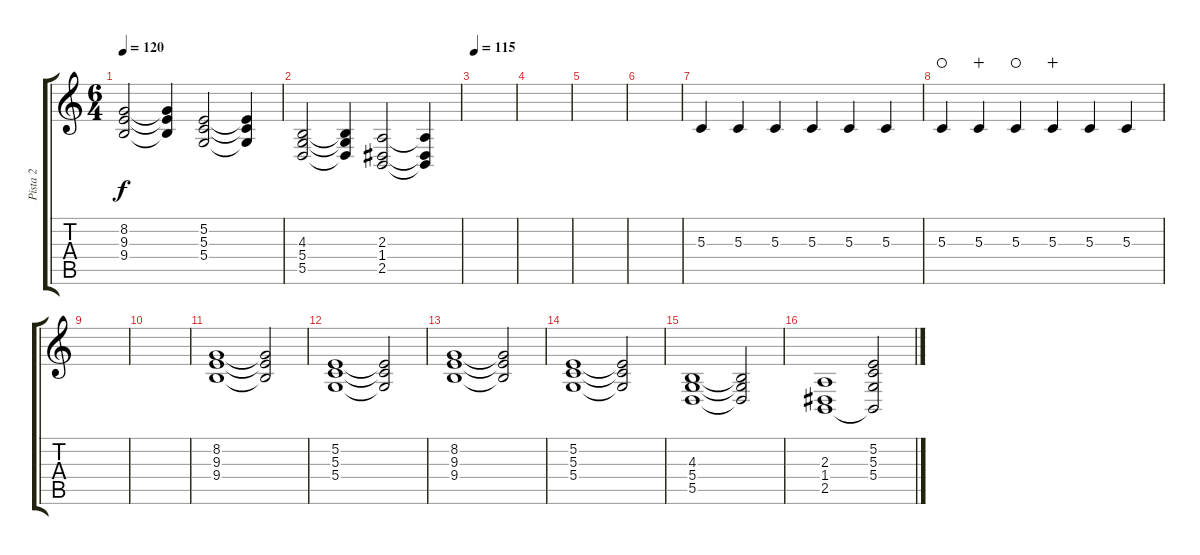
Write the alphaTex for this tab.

\track ("Pista 2" "Pista 2") {instrument stringensemble2}
\staff {score tabs}
\tuning (E4 B3 G3 D3 A2 E2) {hide}
\ts (6 4)
\tempo 120
\clef g2
\ks c
(8.2 9.3 9.4).2{dy f} (8.2{t} 9.3{t} 9.4{t}).4 (5.2 5.3 5.4).2 (5.2{t} 5.3{t} 5.4{t}).4 |
(4.3 5.4 5.5).2 (4.3{t} 5.4{t} 5.5{t}).4 (2.3 1.4 2.5).2 (2.3{t} 1.4{t} 2.5{t}).4 |
\tempo 115
|
|
|
|
5.3.4{balance 8} 5.3.4 5.3.4 5.3.4 5.3.4 5.3.4 |
5.3.4{waho} 5.3.4{wahc} 5.3.4{waho} 5.3.4{wahc} 5.3.4 5.3.4 |
|
|
(8.2 9.3 9.4).1 (8.2{t} 9.3{t} 9.4{t}).2 |
(5.2 5.3 5.4).1 (5.2{t} 5.3{t} 5.4{t}).2 |
(8.2 9.3 9.4).1 (8.2{t} 9.3{t} 9.4{t}).2 |
(5.2 5.3 5.4).1 (5.2{t} 5.3{t} 5.4{t}).2 |
(4.3 5.4 5.5).1 (4.3{t} 5.4{t} 5.5{t}).2 |
(2.3 1.4 2.5).1 (5.2 5.3 5.4 2.5{t}).2
